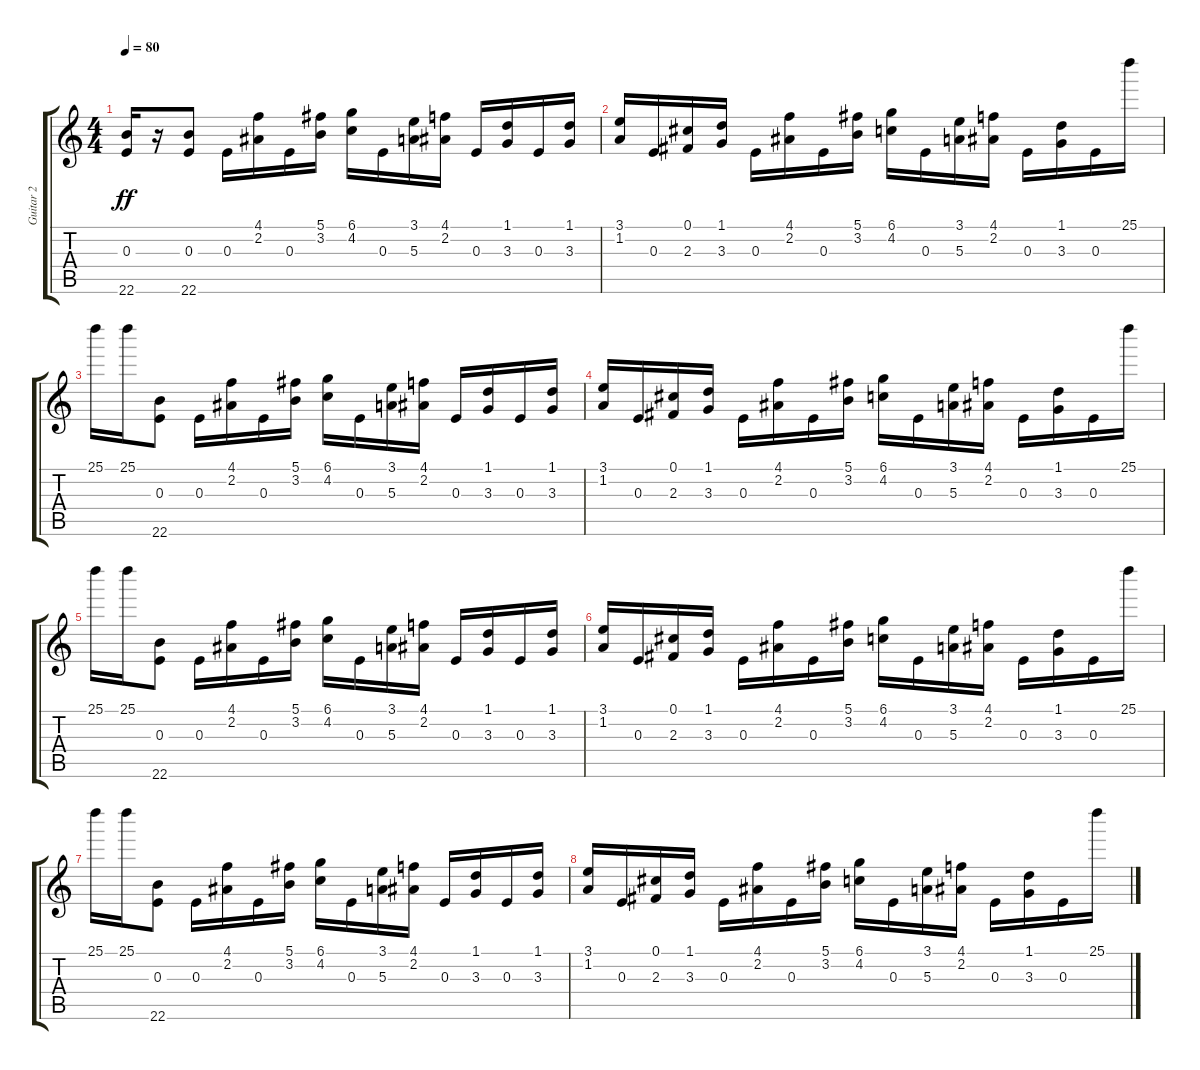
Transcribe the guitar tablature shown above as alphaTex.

\track ("Guitar 2" "Guitar 2") {instrument overdrivenguitar}
\staff {score tabs}
\tuning (Db4 Ab3 E3 B2 Gb2 Db2) {hide}
\ts (4 4)
\tempo 80
\clef g2
\ks c
(0.3 22.6).16{dy ff instrument distortionguitar} r.16 (0.3 22.6).8 0.3.16 (4.1 2.2).16 0.3.16 (5.1 3.2).16 (6.1 4.2).16 0.3.16 (3.1 5.3).16 (4.1 2.2).16 0.3.16 (1.1 3.3).16 0.3.16 (1.1 3.3).16 |
(3.1 1.2).16 0.3.16 (0.1 2.3).16 (1.1 3.3).16 0.3.16 (4.1 2.2).16 0.3.16 (5.1 3.2).16 (6.1 4.2).16 0.3.16 (3.1 5.3).16 (4.1 2.2).16 0.3.16 (1.1 3.3).16 0.3.16 25.1.16{instrument overdrivenguitar} |
25.1.16 25.1.16 (0.3 22.6).8{instrument distortionguitar} 0.3.16 (4.1 2.2).16 0.3.16 (5.1 3.2).16 (6.1 4.2).16 0.3.16 (3.1 5.3).16 (4.1 2.2).16 0.3.16 (1.1 3.3).16 0.3.16 (1.1 3.3).16 |
(3.1 1.2).16 0.3.16 (0.1 2.3).16 (1.1 3.3).16 0.3.16 (4.1 2.2).16 0.3.16 (5.1 3.2).16 (6.1 4.2).16 0.3.16 (3.1 5.3).16 (4.1 2.2).16 0.3.16 (1.1 3.3).16 0.3.16 25.1.16{instrument overdrivenguitar} |
25.1.16 25.1.16 (0.3 22.6).8{instrument distortionguitar} 0.3.16 (4.1 2.2).16 0.3.16 (5.1 3.2).16 (6.1 4.2).16 0.3.16 (3.1 5.3).16 (4.1 2.2).16 0.3.16 (1.1 3.3).16 0.3.16 (1.1 3.3).16 |
(3.1 1.2).16 0.3.16 (0.1 2.3).16 (1.1 3.3).16 0.3.16 (4.1 2.2).16 0.3.16 (5.1 3.2).16 (6.1 4.2).16 0.3.16 (3.1 5.3).16 (4.1 2.2).16 0.3.16 (1.1 3.3).16 0.3.16 25.1.16{instrument overdrivenguitar} |
25.1.16 25.1.16 (0.3 22.6).8{instrument distortionguitar} 0.3.16 (4.1 2.2).16 0.3.16 (5.1 3.2).16 (6.1 4.2).16 0.3.16 (3.1 5.3).16 (4.1 2.2).16 0.3.16 (1.1 3.3).16 0.3.16 (1.1 3.3).16 |
(3.1 1.2).16 0.3.16 (0.1 2.3).16 (1.1 3.3).16 0.3.16 (4.1 2.2).16 0.3.16 (5.1 3.2).16 (6.1 4.2).16 0.3.16 (3.1 5.3).16 (4.1 2.2).16 0.3.16 (1.1 3.3).16 0.3.16 25.1.16{instrument overdrivenguitar}
